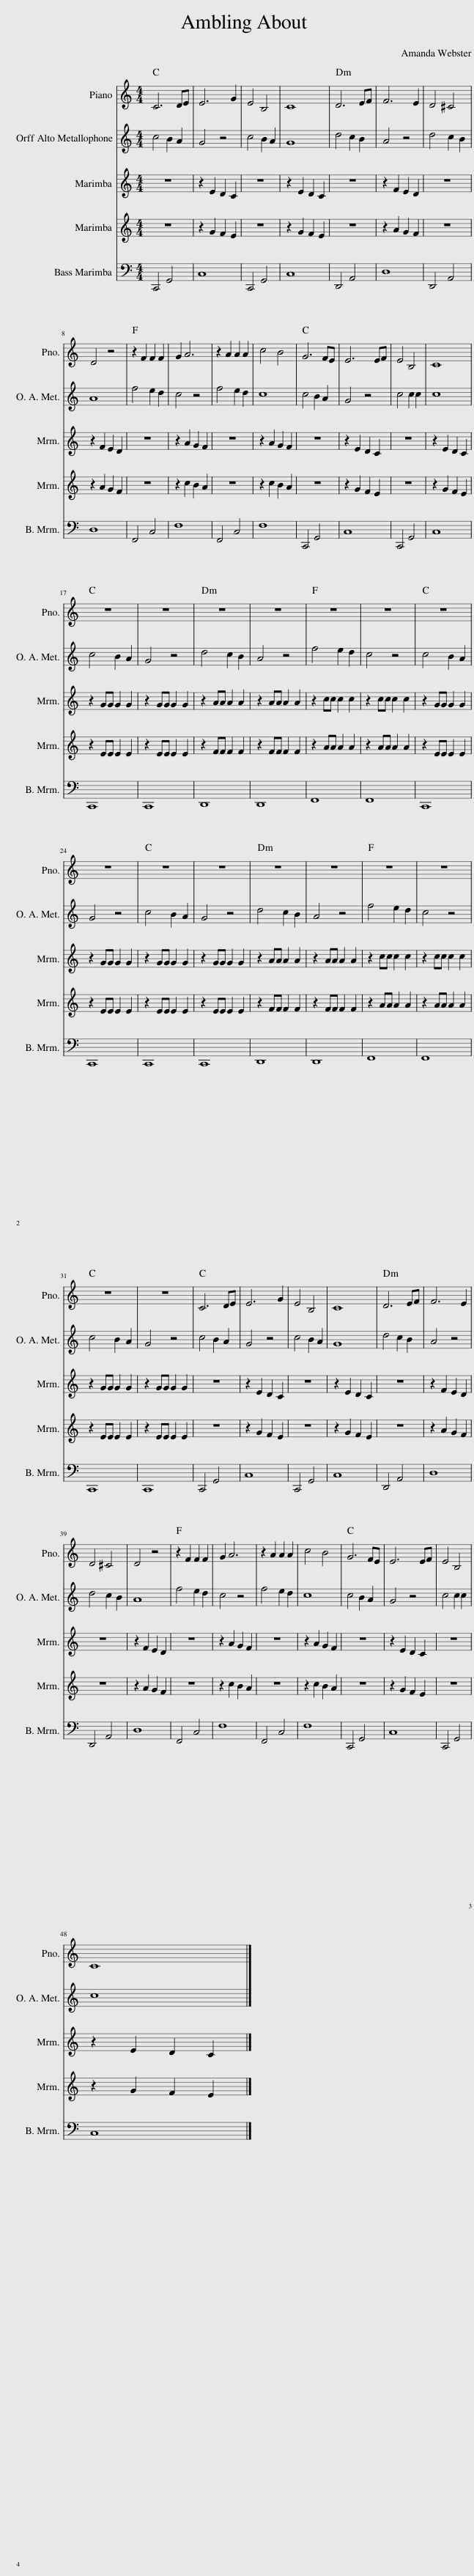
X:1
%%score 1 2 3 4 5
L:1/8
M:4/4
I:linebreak $
K:C
V:1 treble
V:2 treble
V:3 treble
V:4 treble
V:5 bass
V:1
 C6 DE | E6 G2 | E4 B,4 | C8 | D6 EF | %5
 F6 E2 | D4 ^C4 |$ D4 z4 | z2 F2 F2 F2 | G2 A6 | %10
 z2 A2 A2 A2 | c4 B4 | G6 FE | E6 EF | E4 B,4 | %15
 C8 |$ z8 | z8 | z8 | z8 | %20
 z8 | z8 | z8 |$ z8 | z8 | %25
 z8 | z8 | z8 | z8 | z8 |$ %30
 z8 | z8 | C6 DE | E6 G2 | E4 B,4 | %35
 C8 | D6 EF | F6 E2 |$ D4 ^C4 | D4 z4 | %40
 z2 F2 F2 F2 | G2 A6 | z2 A2 A2 A2 | c4 B4 | G6 FE | %45
 E6 EF | E4 B,4 |$ C8 |] %48
V:2
 c4 B2 A2 | G4 z4 | c4 B2 A2 | G8 | d4 c2 B2 | %5
 A4 z4 | d4 c2 B2 |$ A8 | f4 e2 d2 | c4 z4 | %10
 f4 e2 d2 | c8 | c4 B2 A2 | G4 z4 | c4 c2 c2 | %15
 c8 |$ c4 B2 A2 | G4 z4 | d4 c2 B2 | A4 z4 | %20
 f4 e2 d2 | c4 z4 | c4 B2 A2 |$ G4 z4 | c4 B2 A2 | %25
 G4 z4 | d4 c2 B2 | A4 z4 | f4 e2 d2 | c4 z4 |$ %30
 c4 B2 A2 | G4 z4 | c4 B2 A2 | G4 z4 | c4 B2 A2 | %35
 G8 | d4 c2 B2 | A4 z4 |$ d4 c2 B2 | A8 | %40
 f4 e2 d2 | c4 z4 | f4 e2 d2 | c8 | c4 B2 A2 | %45
 G4 z4 | c4 c2 c2 |$ c8 |] %48
V:3
 z8 | z2 E2 D2 C2 | z8 | z2 E2 D2 C2 | z8 | %5
 z2 F2 E2 D2 | z8 |$ z2 F2 E2 D2 | z8 | z2 A2 G2 F2 | %10
 z8 | z2 A2 G2 F2 | z8 | z2 E2 D2 C2 | z8 | %15
 z2 E2 D2 C2 |$ z2 GG G2 G2 | z2 GG G2 G2 | z2 AA A2 A2 | z2 AA A2 A2 | %20
 z2 cc c2 c2 | z2 cc c2 c2 | z2 GG G2 G2 |$ z2 GG G2 G2 | z2 GG G2 G2 | %25
 z2 GG G2 G2 | z2 AA A2 A2 | z2 AA A2 A2 | z2 cc c2 c2 | z2 cc c2 c2 |$ %30
 z2 GG G2 G2 | z2 GG G2 G2 | z8 | z2 E2 D2 C2 | z8 | %35
 z2 E2 D2 C2 | z8 | z2 F2 E2 D2 |$ z8 | z2 F2 E2 D2 | %40
 z8 | z2 A2 G2 F2 | z8 | z2 A2 G2 F2 | z8 | %45
 z2 E2 D2 C2 | z8 |$ z2 E2 D2 C2 |] %48
V:4
 z8 | z2 G2 F2 E2 | z8 | z2 G2 F2 E2 | z8 | %5
 z2 A2 G2 F2 | z8 |$ z2 A2 G2 F2 | z8 | z2 c2 B2 A2 | %10
 z8 | z2 c2 B2 A2 | z8 | z2 G2 F2 E2 | z8 | %15
 z2 G2 F2 E2 |$ z2 EE E2 E2 | z2 EE E2 E2 | z2 FF F2 F2 | z2 FF F2 F2 | %20
 z2 AA A2 A2 | z2 AA A2 A2 | z2 EE E2 E2 |$ z2 EE E2 E2 | z2 EE E2 E2 | %25
 z2 EE E2 E2 | z2 FF F2 F2 | z2 FF F2 F2 | z2 AA A2 A2 | z2 AA A2 A2 |$ %30
 z2 EE E2 E2 | z2 EE E2 E2 | z8 | z2 G2 F2 E2 | z8 | %35
 z2 G2 F2 E2 | z8 | z2 A2 G2 F2 |$ z8 | z2 A2 G2 F2 | %40
 z8 | z2 c2 B2 A2 | z8 | z2 c2 B2 A2 | z8 | %45
 z2 G2 F2 E2 | z8 |$ z2 G2 F2 E2 |] %48
V:5
 C,,4 G,,4 | C,8 | C,,4 G,,4 | C,8 | D,,4 A,,4 | %5
 D,8 | D,,4 A,,4 |$ D,8 | F,,4 C,4 | F,8 | %10
 F,,4 C,4 | F,8 | C,,4 G,,4 | C,8 | C,,4 G,,4 | %15
 C,8 |$ C,,8 | C,,8 | D,,8 | D,,8 | %20
 F,,8 | F,,8 | C,,8 |$ C,,8 | C,,8 | %25
 C,,8 | D,,8 | D,,8 | F,,8 | F,,8 |$ %30
 C,,8 | C,,8 | C,,4 G,,4 | C,8 | C,,4 G,,4 | %35
 C,8 | D,,4 A,,4 | D,8 |$ D,,4 A,,4 | D,8 | %40
 F,,4 C,4 | F,8 | F,,4 C,4 | F,8 | C,,4 G,,4 | %45
 C,8 | C,,4 G,,4 |$ C,8 |] %48
